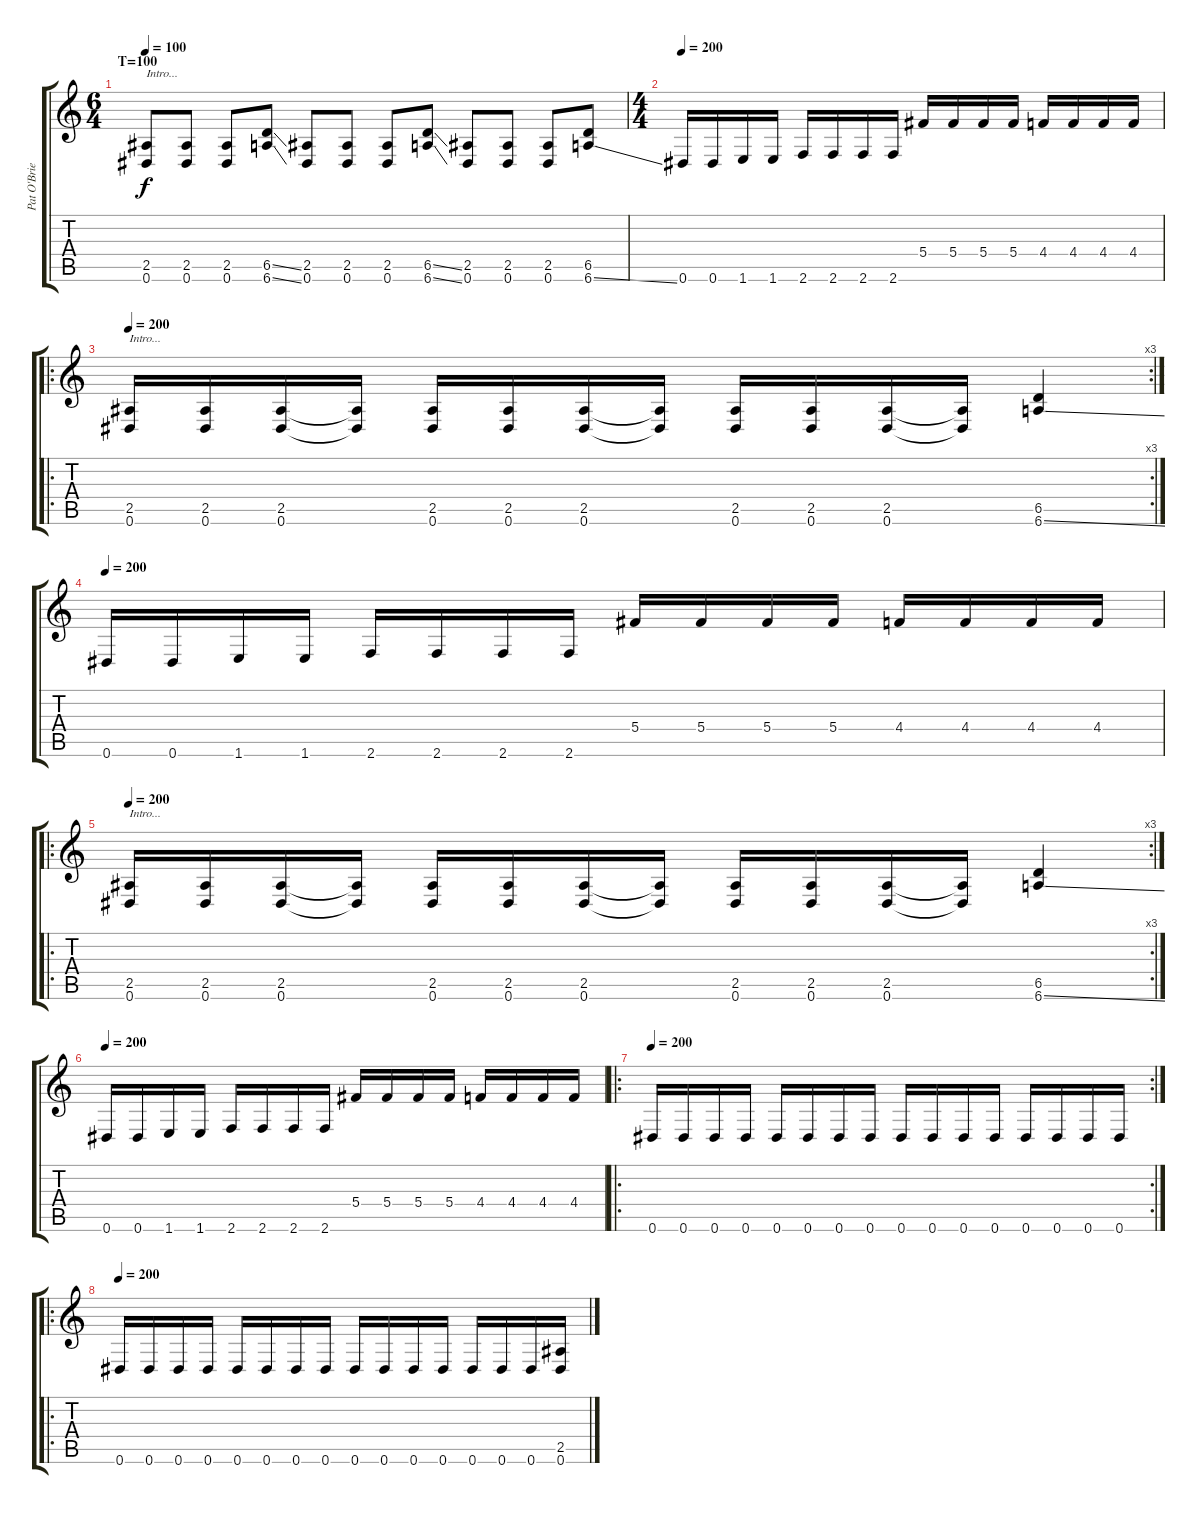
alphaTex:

\track ("Pat O'Brien" "Pat O'Brie") {instrument distortionguitar}
\staff {score tabs}
\tuning (Eb4 Bb3 Gb3 Db3 Ab2 Eb2) {hide}
\ts (6 4)
\section ("" "T=100")
\tempo 100
\clef g2
\ks c
(2.5 0.6).8{txt "Intro..." dy f instrument distortionguitar} (2.5 0.6).8 (2.5 0.6).8 (6.5{ss} 6.6{ss}).8 (2.5 0.6).8 (2.5 0.6).8 (2.5 0.6).8 (6.5{ss} 6.6{ss}).8 (2.5 0.6).8 (2.5 0.6).8 (2.5 0.6).8 (6.5 6.6{ss}).8 |
\ts (4 4)
\tempo 200
0.6.16 0.6.16 1.6.16 1.6.16 2.6.16 2.6.16 2.6.16 2.6.16 5.4.16 5.4.16 5.4.16 5.4.16 4.4.16 4.4.16 4.4.16 4.4.16 |
\ro
\rc 3
\tempo 200
(2.5 0.6).16{txt "Intro..."} (2.5 0.6).16 (2.5 0.6).16 (2.5{t} 0.6{t}).16 (2.5 0.6).16 (2.5 0.6).16 (2.5 0.6).16 (2.5{t} 0.6{t}).16 (2.5 0.6).16 (2.5 0.6).16 (2.5 0.6).16 (2.5{t} 0.6{t}).16 (6.5 6.6{ss}).4 |
\tempo 200
0.6.16 0.6.16 1.6.16 1.6.16 2.6.16 2.6.16 2.6.16 2.6.16 5.4.16 5.4.16 5.4.16 5.4.16 4.4.16 4.4.16 4.4.16 4.4.16 |
\ro
\rc 3
\tempo 200
(2.5 0.6).16{txt "Intro..."} (2.5 0.6).16 (2.5 0.6).16 (2.5{t} 0.6{t}).16 (2.5 0.6).16 (2.5 0.6).16 (2.5 0.6).16 (2.5{t} 0.6{t}).16 (2.5 0.6).16 (2.5 0.6).16 (2.5 0.6).16 (2.5{t} 0.6{t}).16 (6.5 6.6{ss}).4 |
\tempo 200
0.6.16 0.6.16 1.6.16 1.6.16 2.6.16 2.6.16 2.6.16 2.6.16 5.4.16 5.4.16 5.4.16 5.4.16 4.4.16 4.4.16 4.4.16 4.4.16 |
\ro
\rc 2
\tempo 200
0.6.16 0.6.16 0.6.16 0.6.16 0.6.16 0.6.16 0.6.16 0.6.16 0.6.16 0.6.16 0.6.16 0.6.16 0.6.16 0.6.16 0.6.16 0.6.16 |
\ro
\tempo 200
0.6.16 0.6.16 0.6.16 0.6.16 0.6.16 0.6.16 0.6.16 0.6.16 0.6.16 0.6.16 0.6.16 0.6.16 0.6.16 0.6.16 0.6.16 (2.5 0.6).16
